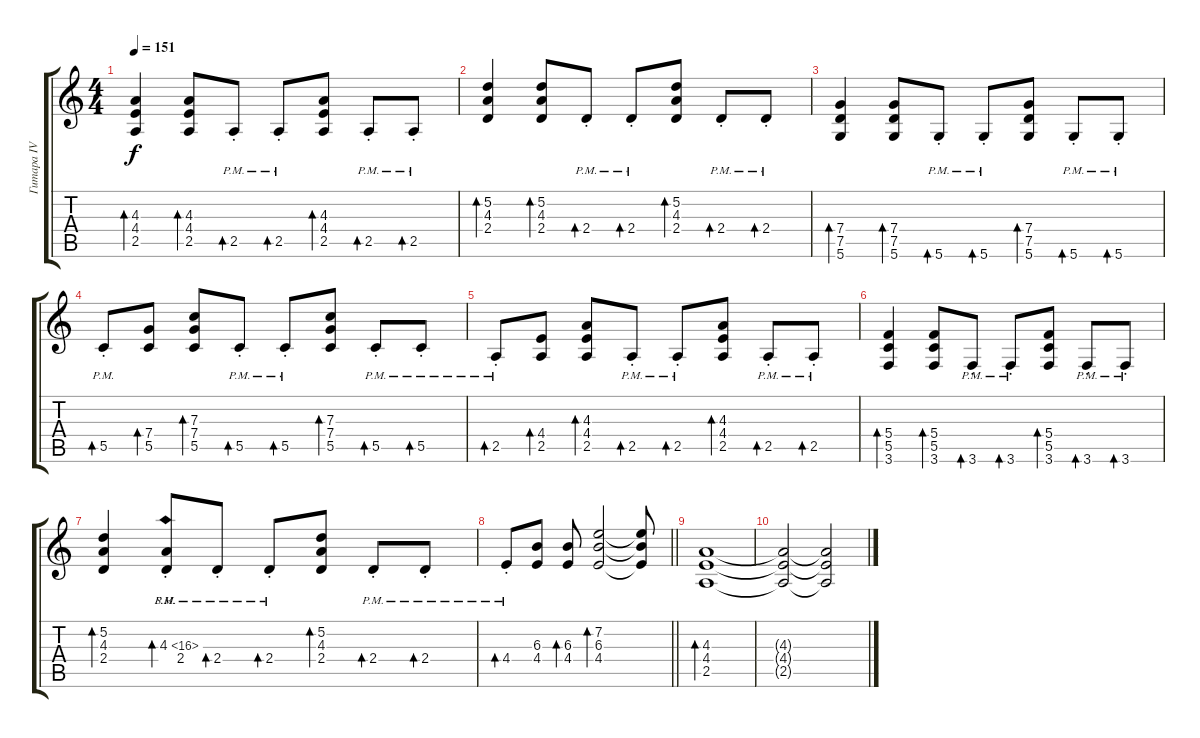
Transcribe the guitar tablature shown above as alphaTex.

\track ("Гитара IV" "Гитара IV") {instrument distortionguitar}
\staff {score tabs}
\tuning (D4 A3 F3 C3 G2 D2) {hide}
\ts (4 4)
\tempo 151
\clef g2
\ks c
(4.3 4.4 2.5).4{bd 60 dy f} (4.3 4.4 2.5).8{bd 60} 2.5{pm st}.8{bd 60} 2.5{pm st}.8{bd 60} (4.3 4.4 2.5).8{bd 60} 2.5{pm st}.8{bd 60} 2.5{pm st}.8{bd 60} |
(5.2 4.3 2.4).4{bd 60} (5.2 4.3 2.4).8{bd 60} 2.4{pm st}.8{bd 60} 2.4{pm st}.8{bd 60} (5.2 4.3 2.4).8{bd 60} 2.4{pm st}.8{bd 60} 2.4{pm st}.8{bd 60} |
(7.4 7.5 5.6).4{bd 60} (7.4 7.5 5.6).8{bd 60} 5.6{pm st}.8{bd 60} 5.6{pm st}.8{bd 60} (7.4 7.5 5.6).8{bd 60} 5.6{pm st}.8{bd 60} 5.6{pm st}.8{bd 60} |
5.5{pm st}.8{bd 60} (7.4 5.5).8{bd 60} (7.3 7.4 5.5).8{bd 60} 5.5{pm st}.8{bd 60} 5.5{pm st}.8{bd 60} (7.3 7.4 5.5).8{bd 60} 5.5{pm st}.8{bd 60} 5.5{pm st}.8{bd 60} |
2.5{pm st}.8{bd 60} (4.4 2.5).8{bd 60} (4.3 4.4 2.5).8{bd 60} 2.5{pm st}.8{bd 60} 2.5{pm st}.8{bd 60} (4.3 4.4 2.5).8{bd 60} 2.5{pm st}.8{bd 60} 2.5{pm st}.8{bd 60} |
(5.4 5.5 3.6).4{bd 60} (5.4 5.5 3.6).8{bd 60} 3.6{pm st}.8{bd 60} 3.6{pm st}.8{bd 60} (5.4 5.5 3.6).8{bd 60} 3.6{pm st}.8{bd 60} 3.6{pm st}.8{bd 60} |
(5.2 4.3 2.4).4{bd 60} (4.3{sh 12 pm st} 2.4{pm st}).8{bd 60} 2.4{pm st}.8{bd 60} 2.4{pm st}.8{bd 60} (5.2 4.3 2.4).8{bd 60} 2.4{pm st}.8{bd 60} 2.4{pm st}.8{bd 60} |
\barLineRight lightlight
4.4{pm st}.8{bd 60} (6.3 4.4).8 (6.3 4.4).8{bd 60} (7.2 6.3 4.4).2{bd 60} (7.2{t} 6.3{t} 4.4{t}).8 |
(4.3 4.4 2.5).1{bd 60} |
(4.3{t} 4.4{t} 2.5{t}).2 (4.3{t} 4.4{t} 2.5{t}).2
